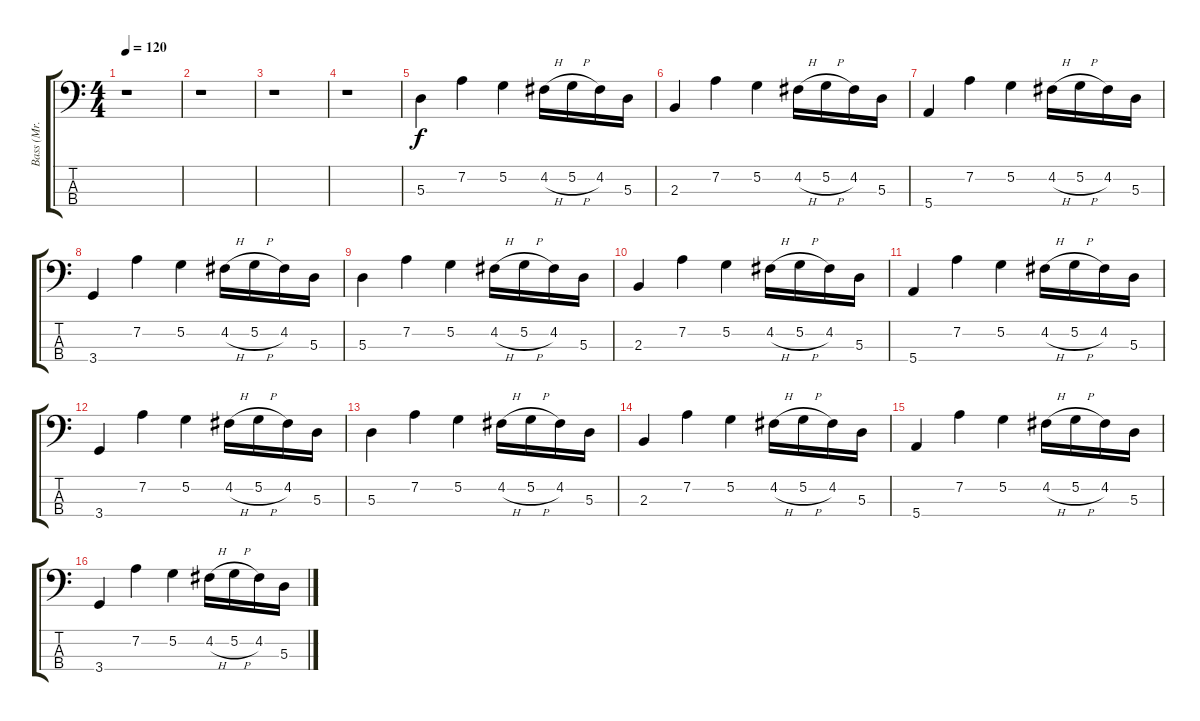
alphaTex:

\track ("Bass (Mr. Tinker)" "Bass (Mr. ") {instrument electricbassfinger}
\staff {score tabs}
\tuning (G2 D2 A1 E1) {hide}
\ts (4 4)
\tempo 120
\clef f4
\ks c
r.1{dy f instrument electricbassfinger} |
r.1 |
r.1 |
r.1 |
5.3.4 7.2.4 5.2.4 4.2{h}.16 5.2{h}.16 4.2.16 5.3.16 |
2.3.4 7.2.4 5.2.4 4.2{h}.16 5.2{h}.16 4.2.16 5.3.16 |
5.4.4 7.2.4 5.2.4 4.2{h}.16 5.2{h}.16 4.2.16 5.3.16 |
3.4.4 7.2.4 5.2.4 4.2{h}.16 5.2{h}.16 4.2.16 5.3.16 |
5.3.4 7.2.4 5.2.4 4.2{h}.16 5.2{h}.16 4.2.16 5.3.16 |
2.3.4 7.2.4 5.2.4 4.2{h}.16 5.2{h}.16 4.2.16 5.3.16 |
5.4.4 7.2.4 5.2.4 4.2{h}.16 5.2{h}.16 4.2.16 5.3.16 |
3.4.4 7.2.4 5.2.4 4.2{h}.16 5.2{h}.16 4.2.16 5.3.16 |
5.3.4 7.2.4 5.2.4 4.2{h}.16 5.2{h}.16 4.2.16 5.3.16 |
2.3.4 7.2.4 5.2.4 4.2{h}.16 5.2{h}.16 4.2.16 5.3.16 |
5.4.4 7.2.4 5.2.4 4.2{h}.16 5.2{h}.16 4.2.16 5.3.16 |
3.4.4 7.2.4 5.2.4 4.2{h}.16 5.2{h}.16 4.2.16 5.3.16
